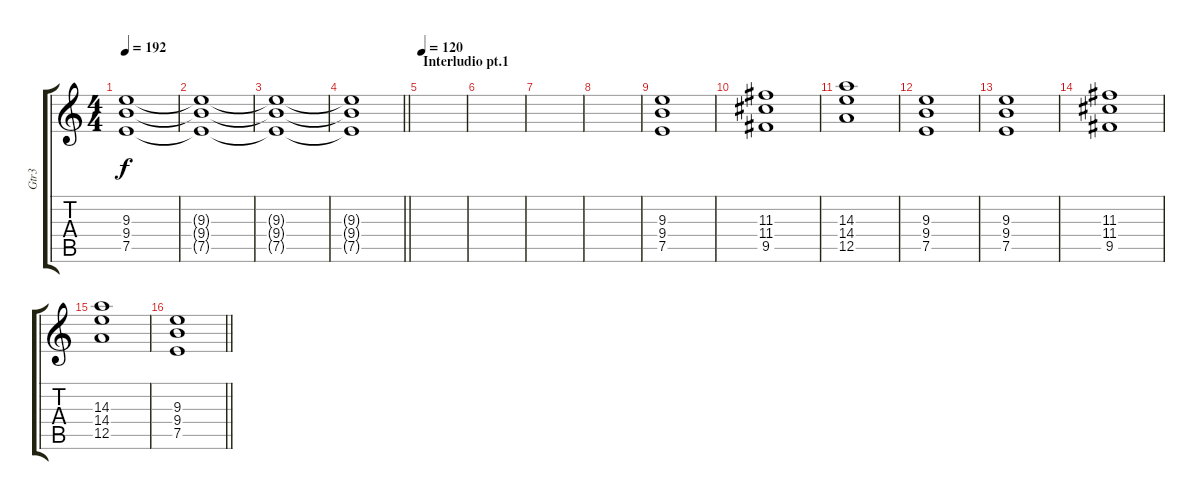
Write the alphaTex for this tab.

\track ("Gtr3" "Gtr3") {instrument overdrivenguitar}
\staff {score tabs}
\tuning (E4 B3 G3 D3 A2 E2) {hide}
\ts (4 4)
\tempo 192
\clef g2
\ks c
(9.3 9.4 7.5).1{dy f} |
(9.3{t} 9.4{t} 7.5{t}).1 |
(9.3{t} 9.4{t} 7.5{t}).1 |
\barLineRight lightlight
(9.3{t} 9.4{t} 7.5{t}).1 |
\section ("" "Interludio pt.1")
\tempo 120
|
|
|
|
(9.3 9.4 7.5).1 |
(11.3 11.4 9.5).1 |
(14.3 14.4 12.5).1 |
(9.3 9.4 7.5).1 |
(9.3 9.4 7.5).1 |
(11.3 11.4 9.5).1 |
(14.3 14.4 12.5).1 |
\barLineRight lightlight
(9.3 9.4 7.5).1
